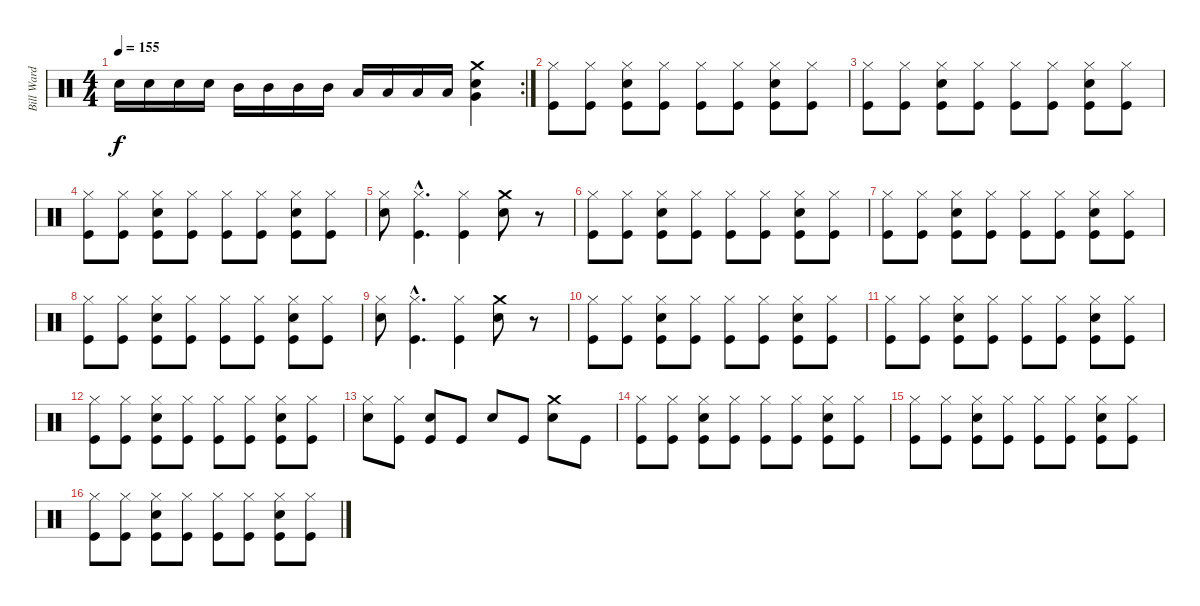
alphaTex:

\track ("Bill Ward" "Bill Ward") {instrument percussion}
\staff {score}
\articulation defaults
\rc 2
\ts (4 4)
\tempo 155
\clef neutral
\ks c "Snare (hit) 2".16{dy f} "Snare (hit) 2".16 "Snare (hit) 2".16 "Snare (hit) 2".16 "Mid Tom (hit)".16 "Mid Tom (hit)".16 "Mid Tom (hit)".16 "Mid Tom (hit)".16 "Low Tom (hit)".16 "Low Tom (hit)".16 "Low Tom (hit)".16 "Low Tom (hit)".16
("Very Low Tom (hit)" "Snare (hit) 2" "Crash medium (hit)").4 |
("Hi-Hat (closed)" "Kick (hit)").8 ("Hi-Hat (closed)" "Kick (hit)").8 ("Hi-Hat (closed)" "Snare (hit) 2" "Kick (hit)").8 ("Hi-Hat (closed)" "Kick (hit)").8 ("Hi-Hat (closed)" "Kick (hit)").8 ("Hi-Hat (closed)" "Kick (hit)").8 ("Hi-Hat (closed)" "Snare (hit) 2" "Kick (hit)").8 ("Hi-Hat (closed)" "Kick (hit)").8 |
("Hi-Hat (closed)" "Kick (hit)").8 ("Hi-Hat (closed)" "Kick (hit)").8 ("Hi-Hat (closed)" "Snare (hit) 2" "Kick (hit)").8 ("Hi-Hat (closed)" "Kick (hit)").8 ("Hi-Hat (closed)" "Kick (hit)").8 ("Hi-Hat (closed)" "Kick (hit)").8 ("Hi-Hat (closed)" "Snare (hit) 2" "Kick (hit)").8 ("Hi-Hat (closed)" "Kick (hit)").8 |
("Hi-Hat (closed)" "Kick (hit)").8 ("Hi-Hat (closed)" "Kick (hit)").8 ("Hi-Hat (closed)" "Snare (hit) 2" "Kick (hit)").8 ("Hi-Hat (closed)" "Kick (hit)").8 ("Hi-Hat (closed)" "Kick (hit)").8 ("Hi-Hat (closed)" "Kick (hit)").8 ("Hi-Hat (closed)" "Snare (hit) 2" "Kick (hit)").8 ("Hi-Hat (closed)" "Kick (hit)").8 |
("Hi-Hat (closed)" "Snare (hit) 2").8 ("Hi-Hat (closed)"{hac} "Kick (hit)"{hac}).4{d} ("Hi-Hat (closed)" "Kick (hit)").4 ("Crash medium (hit)" "Snare (hit) 2").8 r.8 |
("Hi-Hat (closed)" "Kick (hit)").8 ("Hi-Hat (closed)" "Kick (hit)").8 ("Hi-Hat (closed)" "Snare (hit) 2" "Kick (hit)").8 ("Hi-Hat (closed)" "Kick (hit)").8 ("Hi-Hat (closed)" "Kick (hit)").8 ("Hi-Hat (closed)" "Kick (hit)").8 ("Hi-Hat (closed)" "Snare (hit) 2" "Kick (hit)").8 ("Hi-Hat (closed)" "Kick (hit)").8 |
("Hi-Hat (closed)" "Kick (hit)").8 ("Hi-Hat (closed)" "Kick (hit)").8 ("Hi-Hat (closed)" "Snare (hit) 2" "Kick (hit)").8 ("Hi-Hat (closed)" "Kick (hit)").8 ("Hi-Hat (closed)" "Kick (hit)").8 ("Hi-Hat (closed)" "Kick (hit)").8 ("Hi-Hat (closed)" "Snare (hit) 2" "Kick (hit)").8 ("Hi-Hat (closed)" "Kick (hit)").8 |
("Hi-Hat (closed)" "Kick (hit)").8 ("Hi-Hat (closed)" "Kick (hit)").8 ("Hi-Hat (closed)" "Snare (hit) 2" "Kick (hit)").8 ("Hi-Hat (closed)" "Kick (hit)").8 ("Hi-Hat (closed)" "Kick (hit)").8 ("Hi-Hat (closed)" "Kick (hit)").8 ("Hi-Hat (closed)" "Snare (hit) 2" "Kick (hit)").8 ("Hi-Hat (closed)" "Kick (hit)").8 |
("Hi-Hat (closed)" "Snare (hit) 2").8 ("Hi-Hat (closed)"{hac} "Kick (hit)"{hac}).4{d} ("Hi-Hat (closed)" "Kick (hit)").4 ("Crash medium (hit)" "Snare (hit) 2").8 r.8 |
("Hi-Hat (closed)" "Kick (hit)").8 ("Hi-Hat (closed)" "Kick (hit)").8 ("Hi-Hat (closed)" "Snare (hit) 2" "Kick (hit)").8 ("Hi-Hat (closed)" "Kick (hit)").8 ("Hi-Hat (closed)" "Kick (hit)").8 ("Hi-Hat (closed)" "Kick (hit)").8 ("Hi-Hat (closed)" "Snare (hit) 2" "Kick (hit)").8 ("Hi-Hat (closed)" "Kick (hit)").8 |
("Hi-Hat (closed)" "Kick (hit)").8 ("Hi-Hat (closed)" "Kick (hit)").8 ("Hi-Hat (closed)" "Snare (hit) 2" "Kick (hit)").8 ("Hi-Hat (closed)" "Kick (hit)").8 ("Hi-Hat (closed)" "Kick (hit)").8 ("Hi-Hat (closed)" "Kick (hit)").8 ("Hi-Hat (closed)" "Snare (hit) 2" "Kick (hit)").8 ("Hi-Hat (closed)" "Kick (hit)").8 |
("Hi-Hat (closed)" "Kick (hit)").8 ("Hi-Hat (closed)" "Kick (hit)").8 ("Hi-Hat (closed)" "Snare (hit) 2" "Kick (hit)").8 ("Hi-Hat (closed)" "Kick (hit)").8 ("Hi-Hat (closed)" "Kick (hit)").8 ("Hi-Hat (closed)" "Kick (hit)").8 ("Hi-Hat (closed)" "Snare (hit) 2" "Kick (hit)").8 ("Hi-Hat (closed)" "Kick (hit)").8 |
("Hi-Hat (closed)" "Snare (hit) 2").8 ("Hi-Hat (closed)" "Kick (hit)").8 ("Snare (hit) 2" "Kick (hit)").8 "Kick (hit)".8 "Snare (hit) 2".8 "Kick (hit)".8 ("Crash medium (hit)" "Snare (hit) 2").8 "Kick (hit)".8 |
("Hi-Hat (closed)" "Kick (hit)").8 ("Hi-Hat (closed)" "Kick (hit)").8 ("Hi-Hat (closed)" "Snare (hit) 2" "Kick (hit)").8 ("Hi-Hat (closed)" "Kick (hit)").8 ("Hi-Hat (closed)" "Kick (hit)").8 ("Hi-Hat (closed)" "Kick (hit)").8 ("Hi-Hat (closed)" "Snare (hit) 2" "Kick (hit)").8 ("Hi-Hat (closed)" "Kick (hit)").8 |
("Hi-Hat (closed)" "Kick (hit)").8 ("Hi-Hat (closed)" "Kick (hit)").8 ("Hi-Hat (closed)" "Snare (hit) 2" "Kick (hit)").8 ("Hi-Hat (closed)" "Kick (hit)").8 ("Hi-Hat (closed)" "Kick (hit)").8 ("Hi-Hat (closed)" "Kick (hit)").8 ("Hi-Hat (closed)" "Snare (hit) 2" "Kick (hit)").8 ("Hi-Hat (closed)" "Kick (hit)").8 |
("Hi-Hat (closed)" "Kick (hit)").8 ("Hi-Hat (closed)" "Kick (hit)").8 ("Hi-Hat (closed)" "Snare (hit) 2" "Kick (hit)").8 ("Hi-Hat (closed)" "Kick (hit)").8 ("Hi-Hat (closed)" "Kick (hit)").8 ("Hi-Hat (closed)" "Kick (hit)").8 ("Hi-Hat (closed)" "Snare (hit) 2" "Kick (hit)").8 ("Hi-Hat (closed)" "Kick (hit)").8
